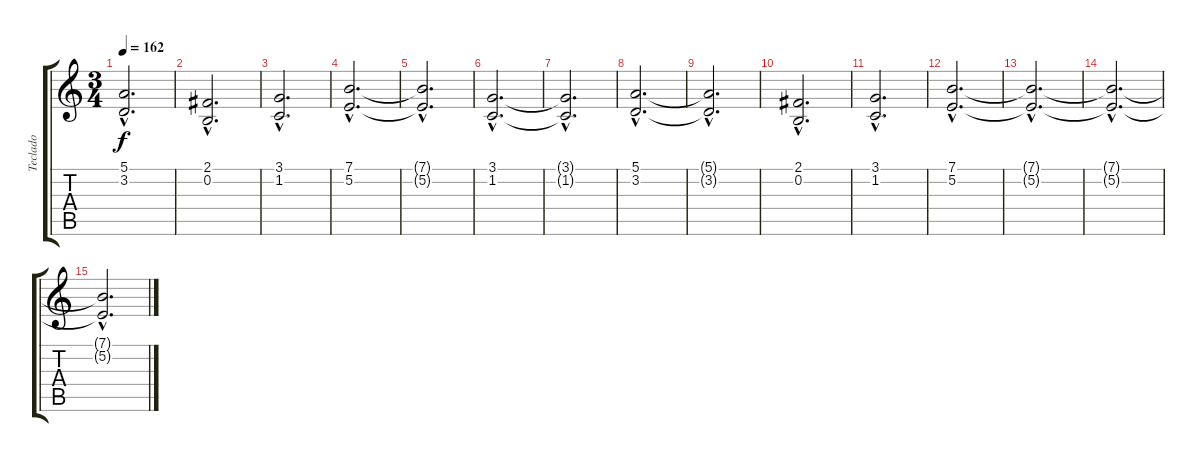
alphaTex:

\track ("Teclado" "Teclado") {instrument choiraahs}
\staff {score tabs}
\tuning (E4 B3 G3 D3 A2 E2) {hide}
\ts (3 4)
\tempo 162
\clef g2
\ks c
(5.1{hac t} 3.2{hac t}).2{d dy f} |
(2.1{hac} 0.2{hac}).2{d} |
(3.1{hac} 1.2{hac}).2{d} |
(7.1{hac} 5.2{hac}).2{d} |
(7.1{hac t} 5.2{hac t}).2{d} |
(3.1{hac} 1.2{hac}).2{d} |
(3.1{hac t} 1.2{hac t}).2{d} |
(5.1{hac} 3.2{hac}).2{d} |
(5.1{hac t} 3.2{hac t}).2{d} |
(2.1{hac} 0.2{hac}).2{d} |
(3.1{hac} 1.2{hac}).2{d} |
(7.1{hac} 5.2{hac}).2{d volume 0} |
(7.1{hac t} 5.2{hac t}).2{d} |
(7.1{hac t} 5.2{hac t}).2{d} |
(7.1{hac t} 5.2{hac t}).2{d}
